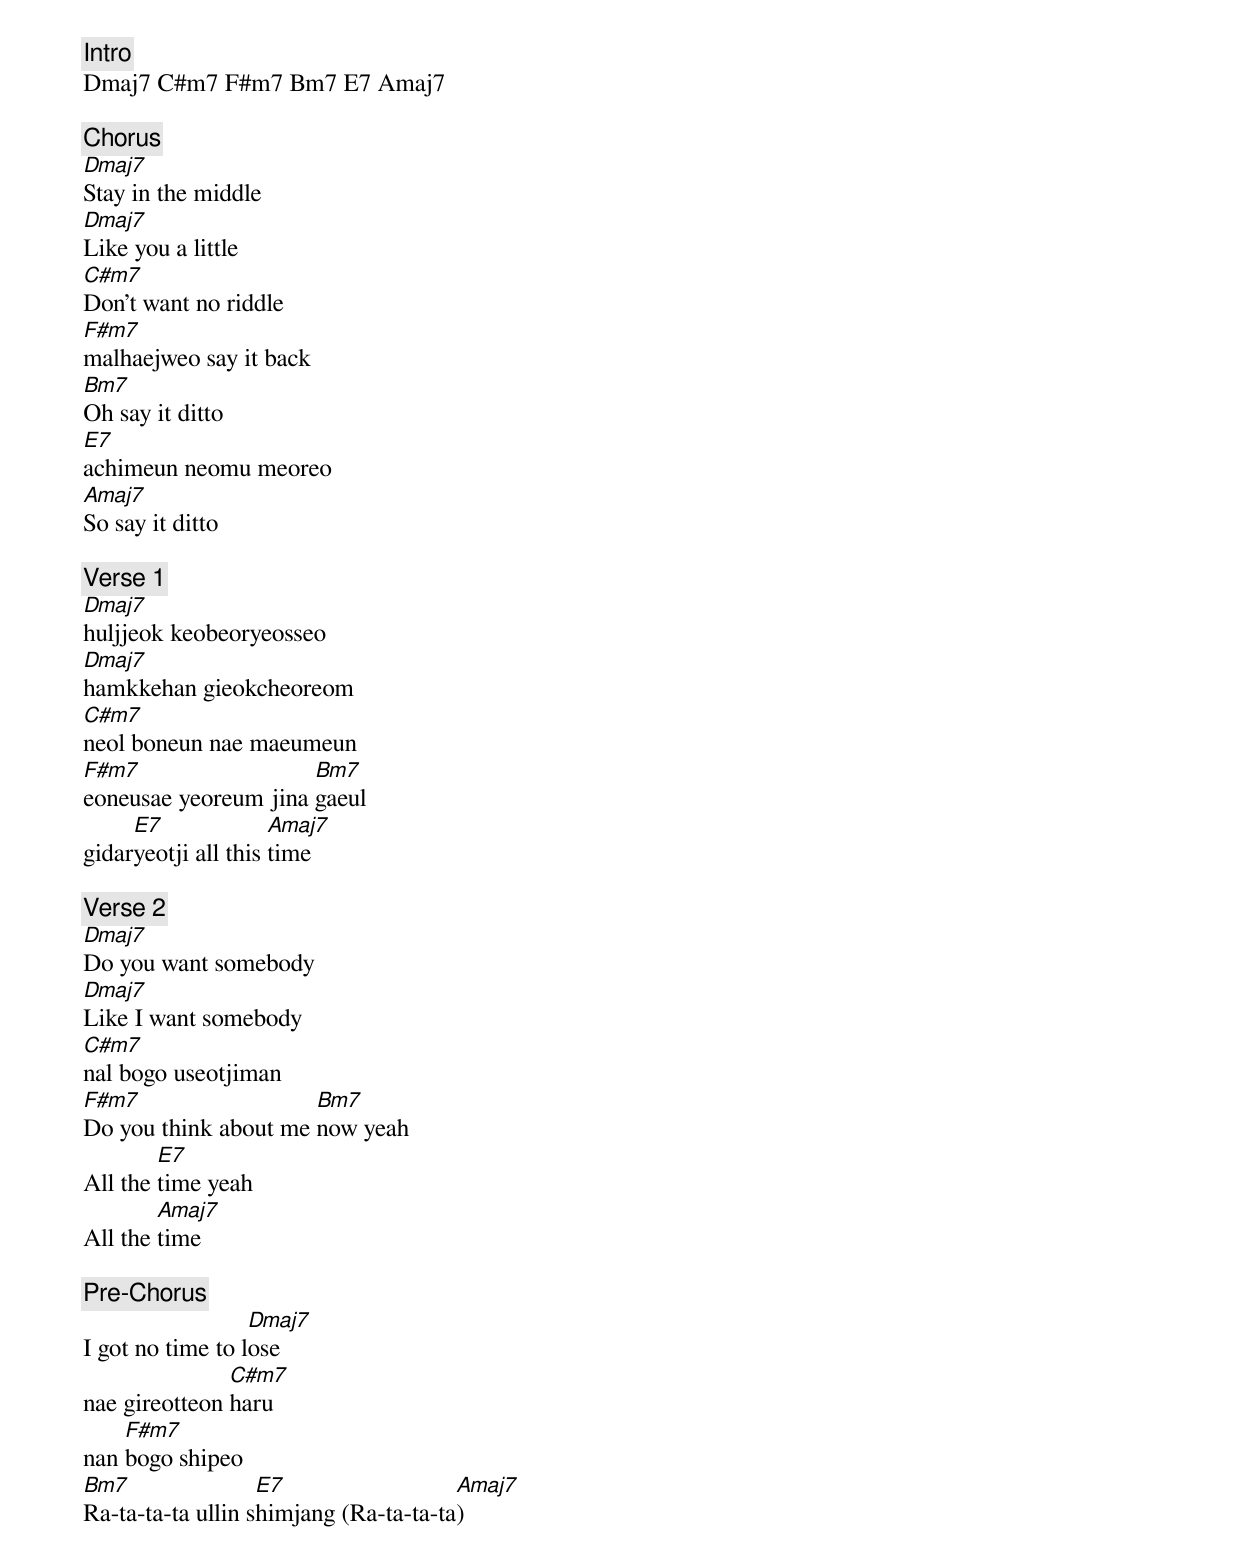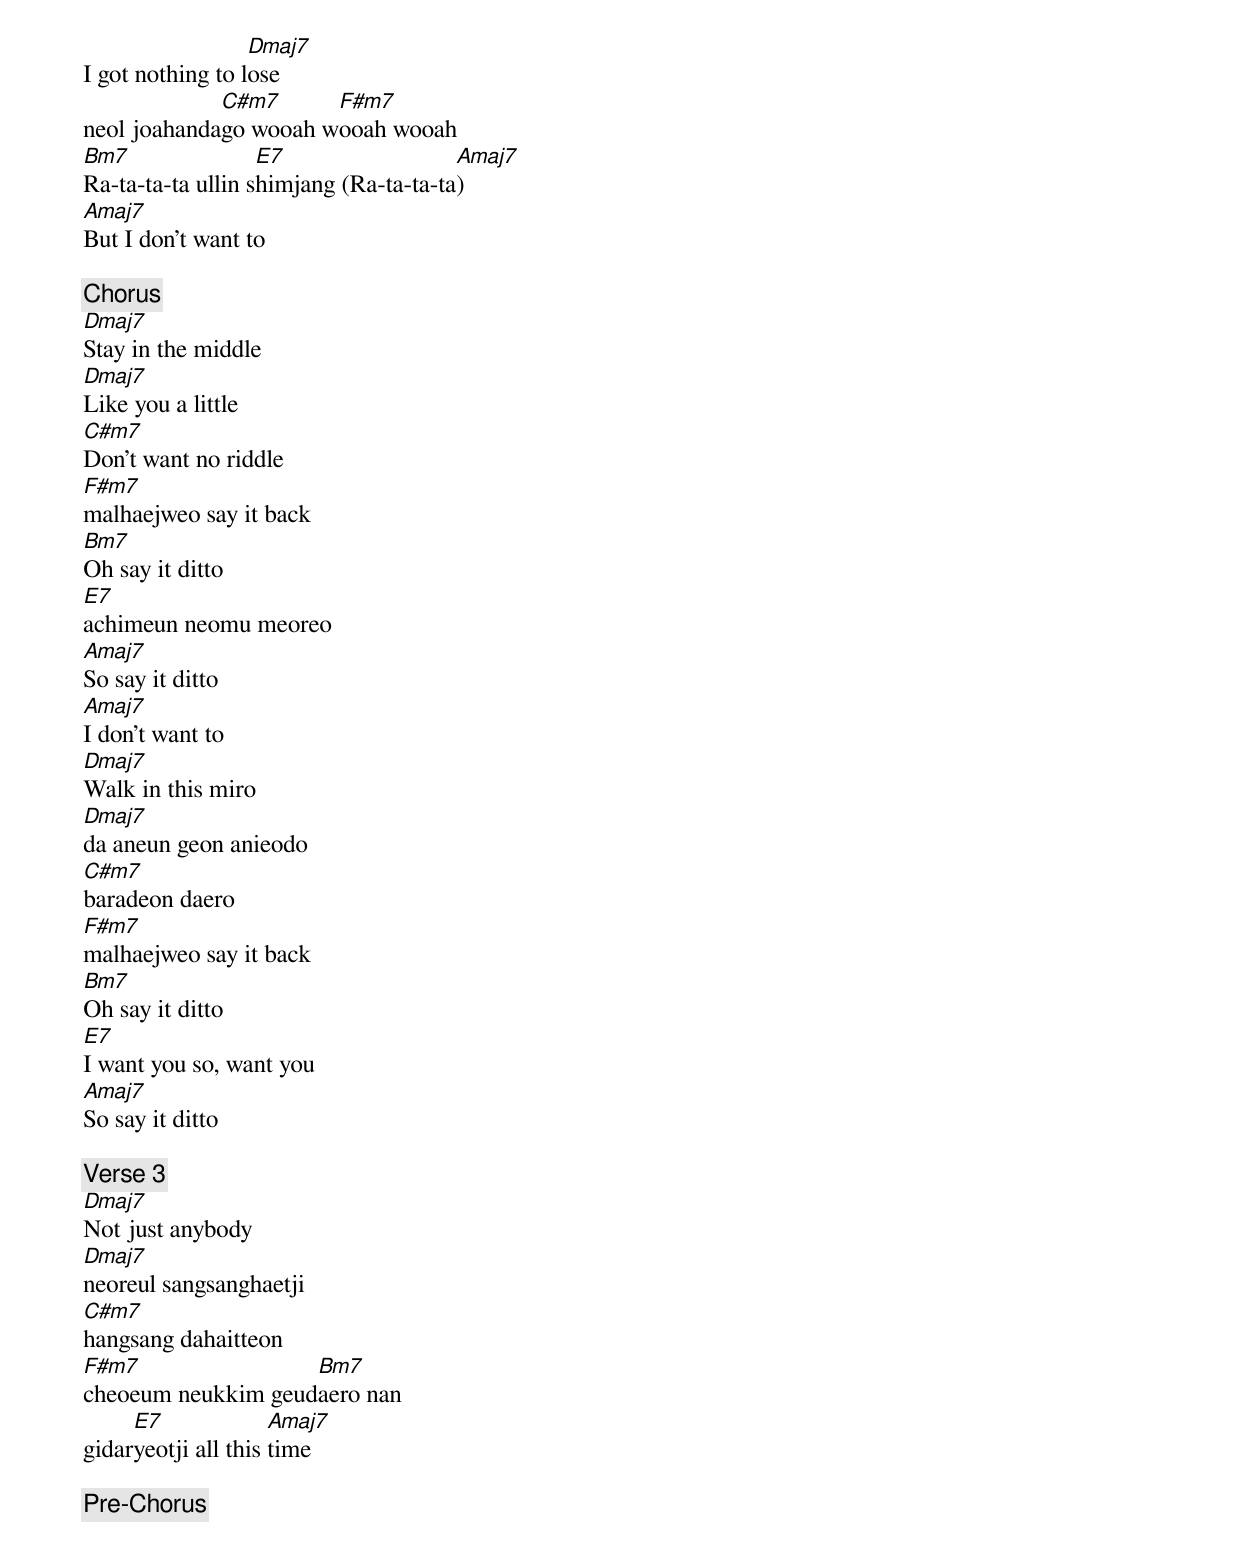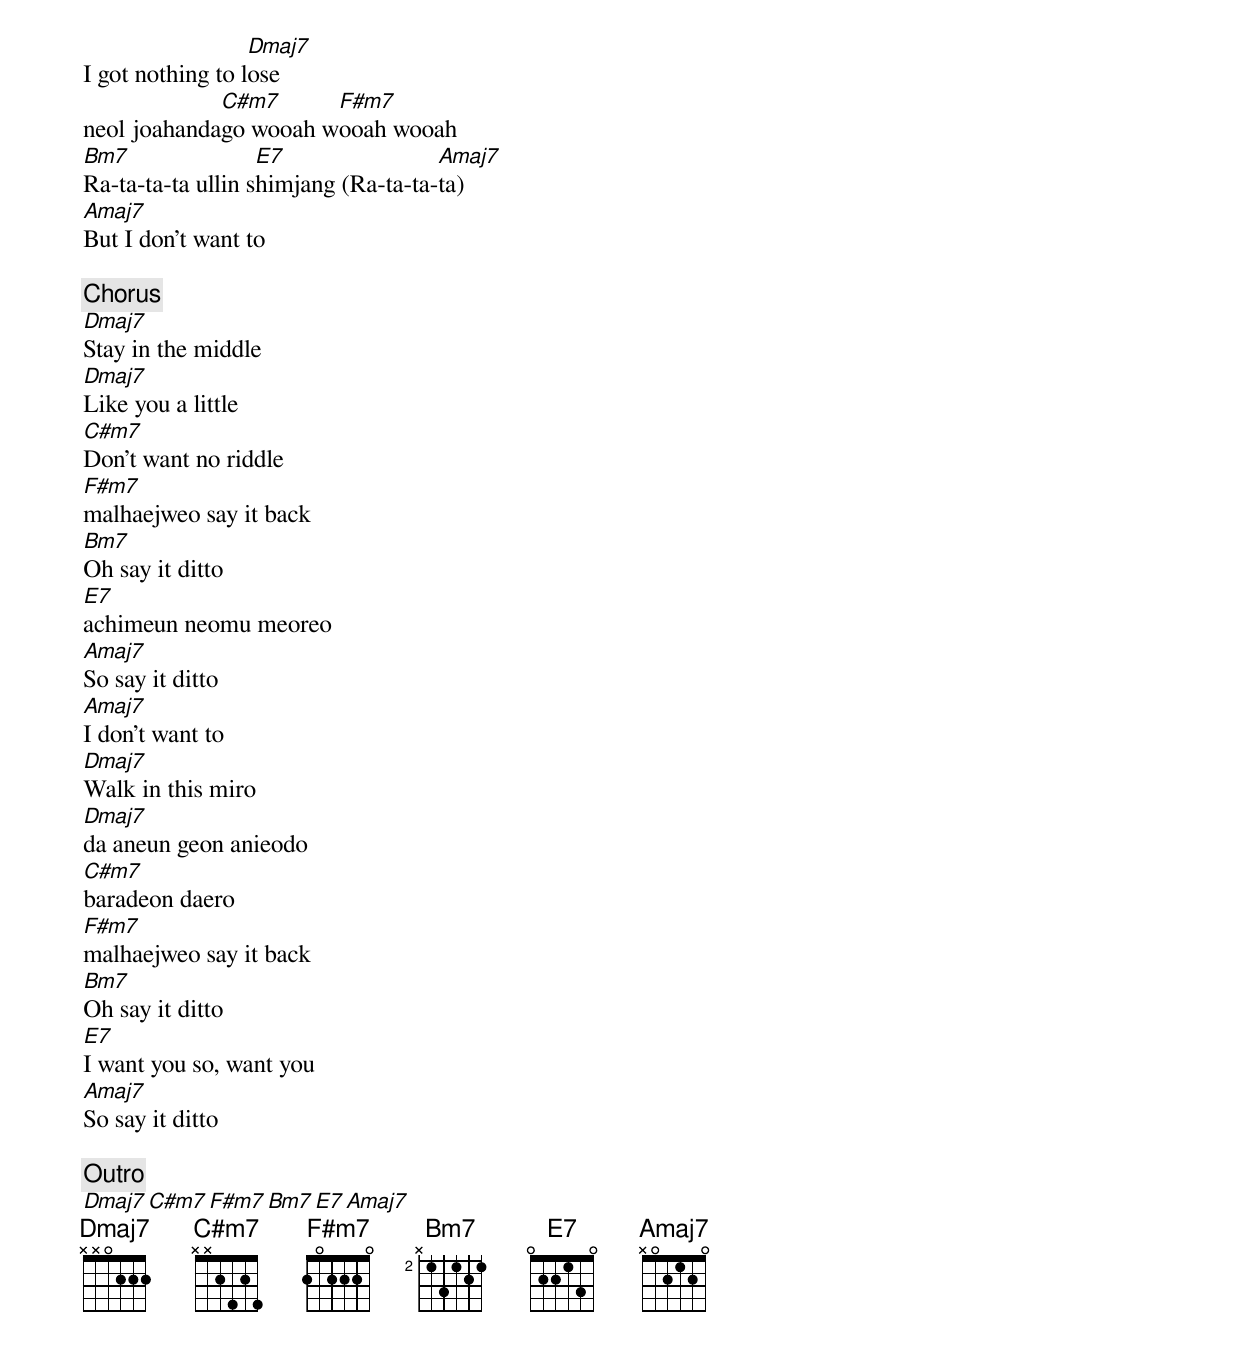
[Intro]
Dmaj7 C#m7 F#m7 Bm7 E7 Amaj7

[Chorus]
Dmaj7
Stay in the middle
Dmaj7
Like you a little
C#m7
Don’t want no riddle
F#m7
malhaejweo say it back
Bm7
Oh say it ditto
E7
achimeun neomu meoreo
Amaj7
So say it ditto

[Verse 1]
Dmaj7
huljjeok keobeoryeosseo
Dmaj7
hamkkehan gieokcheoreom
C#m7
neol boneun nae maeumeun
F#m7                  Bm7
eoneusae yeoreum jina gaeul
     E7              Amaj7
gidaryeotji all this time

[Verse 2]
Dmaj7
Do you want somebody
Dmaj7
Like I want somebody
C#m7
nal bogo useotjiman
F#m7                  Bm7
Do you think about me now yeah
        E7
All the time yeah
        Amaj7
All the time

[Pre-Chorus]
                  Dmaj7
I got no time to lose
               C#m7
nae gireotteon haru
    F#m7
nan bogo shipeo
Bm7                E7                  Amaj7
Ra-ta-ta-ta ullin shimjang (Ra-ta-ta-ta)
                  Dmaj7
I got nothing to lose
             C#m7      F#m7
neol joahandago wooah wooah wooah
Bm7                E7                  Amaj7
Ra-ta-ta-ta ullin shimjang (Ra-ta-ta-ta)
Amaj7
But I don’t want to

[Chorus]
Dmaj7
Stay in the middle
Dmaj7
Like you a little
C#m7
Don’t want no riddle
F#m7
malhaejweo say it back
Bm7
Oh say it ditto
E7
achimeun neomu meoreo
Amaj7
So say it ditto
Amaj7
I don’t want to
Dmaj7
Walk in this miro
Dmaj7
da aneun geon anieodo
C#m7
baradeon daero
F#m7
malhaejweo say it back
Bm7
Oh say it ditto
E7
I want you so, want you
Amaj7
So say it ditto

[Verse 3]
Dmaj7
Not just anybody
Dmaj7
neoreul sangsanghaetji
C#m7
hangsang dahaitteon
F#m7                Bm7
cheoeum neukkim geudaero nan
     E7              Amaj7
gidaryeotji all this time

[Pre-Chorus]
                  Dmaj7
I got nothing to lose
             C#m7      F#m7
neol joahandago wooah wooah wooah
Bm7                E7                Amaj7
Ra-ta-ta-ta ullin shimjang (Ra-ta-ta-ta)
Amaj7
But I don’t want to

[Chorus]
Dmaj7
Stay in the middle
Dmaj7
Like you a little
C#m7
Don’t want no riddle
F#m7
malhaejweo say it back
Bm7
Oh say it ditto
E7
achimeun neomu meoreo
Amaj7
So say it ditto
Amaj7
I don’t want to
Dmaj7
Walk in this miro
Dmaj7
da aneun geon anieodo
C#m7
baradeon daero
F#m7
malhaejweo say it back
Bm7
Oh say it ditto
E7
I want you so, want you
Amaj7
So say it ditto

[Outro]
Dmaj7 C#m7 F#m7 Bm7 E7 Amaj7
